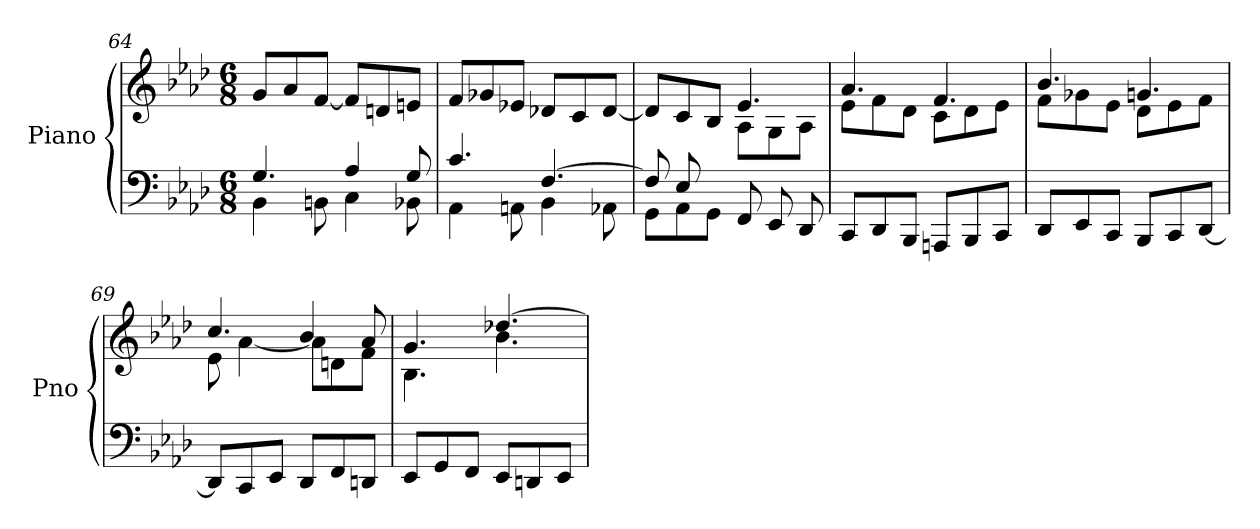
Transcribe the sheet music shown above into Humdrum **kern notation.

**kern	**kern	**dynam
*part1	*part1	*part1
*staff2	*staff1	*staff1/2
*I"Piano	*	*
*I'Pno	*	*
*clefF4	*clefG2	*
*k[b-e-a-d-]	*k[b-e-a-d-]	*
*M6/8	*M6/8	*
=64	=64	=64
*^	*	*
4.G/	4BB-\	8g/L	.
.	.	8a-/	.
.	8BBn\	[8f/J	.
4A-/	4C\	8f/L]	.
.	.	8dn/	.
8G/	8BB-X\	8en/J	.
=65	=65	=65	=65
4.c/	4AA-\	8f/L	.
.	.	8g-X/	.
.	8AAn\	8e-X/J	.
[4.F/	4BB-\	8d-X/L	.
.	.	8c/	.
.	8AA-X\	[8d-/J	.
=66	=66	=66	=66
*	*	*^	*
*	*	*	*^	*
8F/L]	8GG\L	8d-/L]	4.ryy	4ryy	.
8E-/	8AA-\	8c/	.	.	.
8ryy	8GG\J	8B-/J	.	8e-\J	.
8FF/L	4.ryy	4.e-/	8A-\L	4.ryy	.
8EE-/	.	.	8G\	.	.
8DD-/J	.	.	8A-\J	.	.
*v	*v	*	*	*	*
*	*	*v	*v	*
!!LO:PB:g=z
=67	=67	=67	=67
8CC/L	4.a-/	8e-\L	.
8DD-/	.	8f\	.
8BBB-/J	.	8d-\J	.
8AAAn/L	4.f/	8c\L	.
8BBB-/	.	8d-\	.
8CC/J	.	8e-\J	.
=68	=68	=68	=68
8DD-/L	4.b-/	8f\L	.
8EE-/	.	8g-X\	.
8CC/J	.	8e-\J	.
8BBB-/L	4.gn/	8d-\L	.
8CC/	.	8e-\	.
[8DD-/J	.	8f\J	.
=69	=69	=69	=69
8DD-/L]	4.cc/	8e-\	.
8CC/	.	[4a-\	.
8EE-/J	.	.	.
8DD-/L	4b-/	8a-\L]	.
8FF/	.	8dn\	.
8DDn/J	8a-/	8f\J	.
=70	=70	=70	=70
8EE-/L	4.g/	4.B-\	.
8GG/	.	.	.
8FF/J	.	.	.
8EE-/L	[4.dd-X/	4.b-\	.
!	!	!	!LO:DY:a=2
8DDn/	.	.	other-dynamics
8EE-/J	.	.	.
*	*v	*v	*
=	=	=
*-	*-	*-
